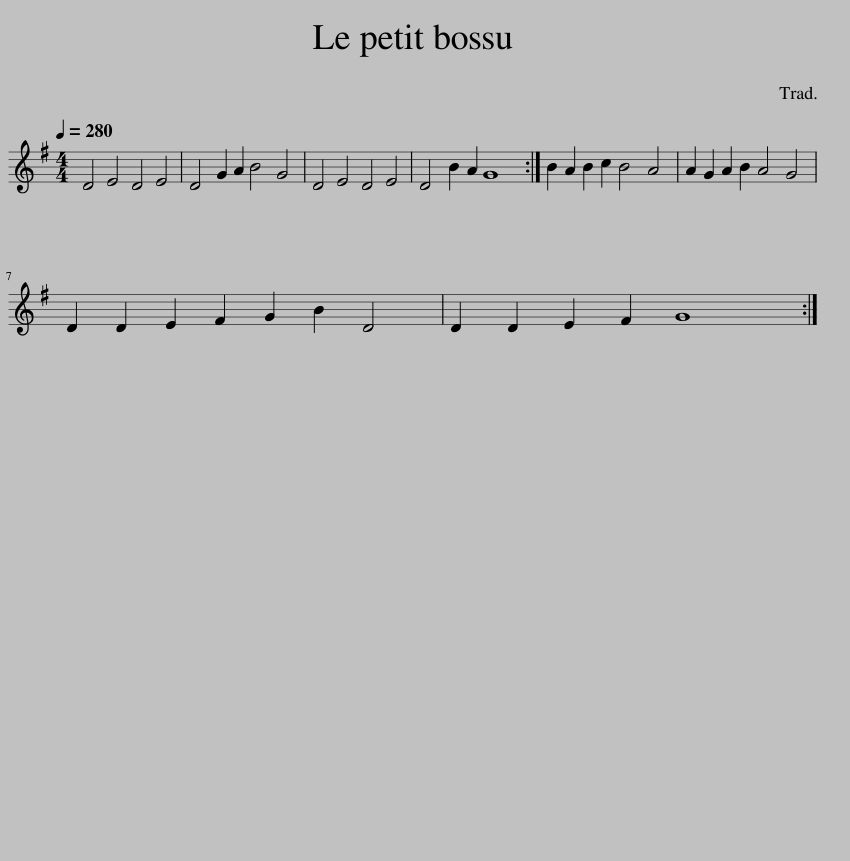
X:1
L:1/8
Q:1/4=280
M:4/4
I:linebreak $
K:G
V:1 treble
V:1
 D4 E4 D4 E4 | D4 G2 A2 B4 G4 | D4 E4 D4 E4 | D4 B2 A2 G8 :| B2 A2 B2 c2 B4 A4 | %5
 A2 G2 A2 B2 A4 G4 |$ D2 D2 E2 F2 G2 B2 D4 | D2 D2 E2 F2 G8 :| %8
